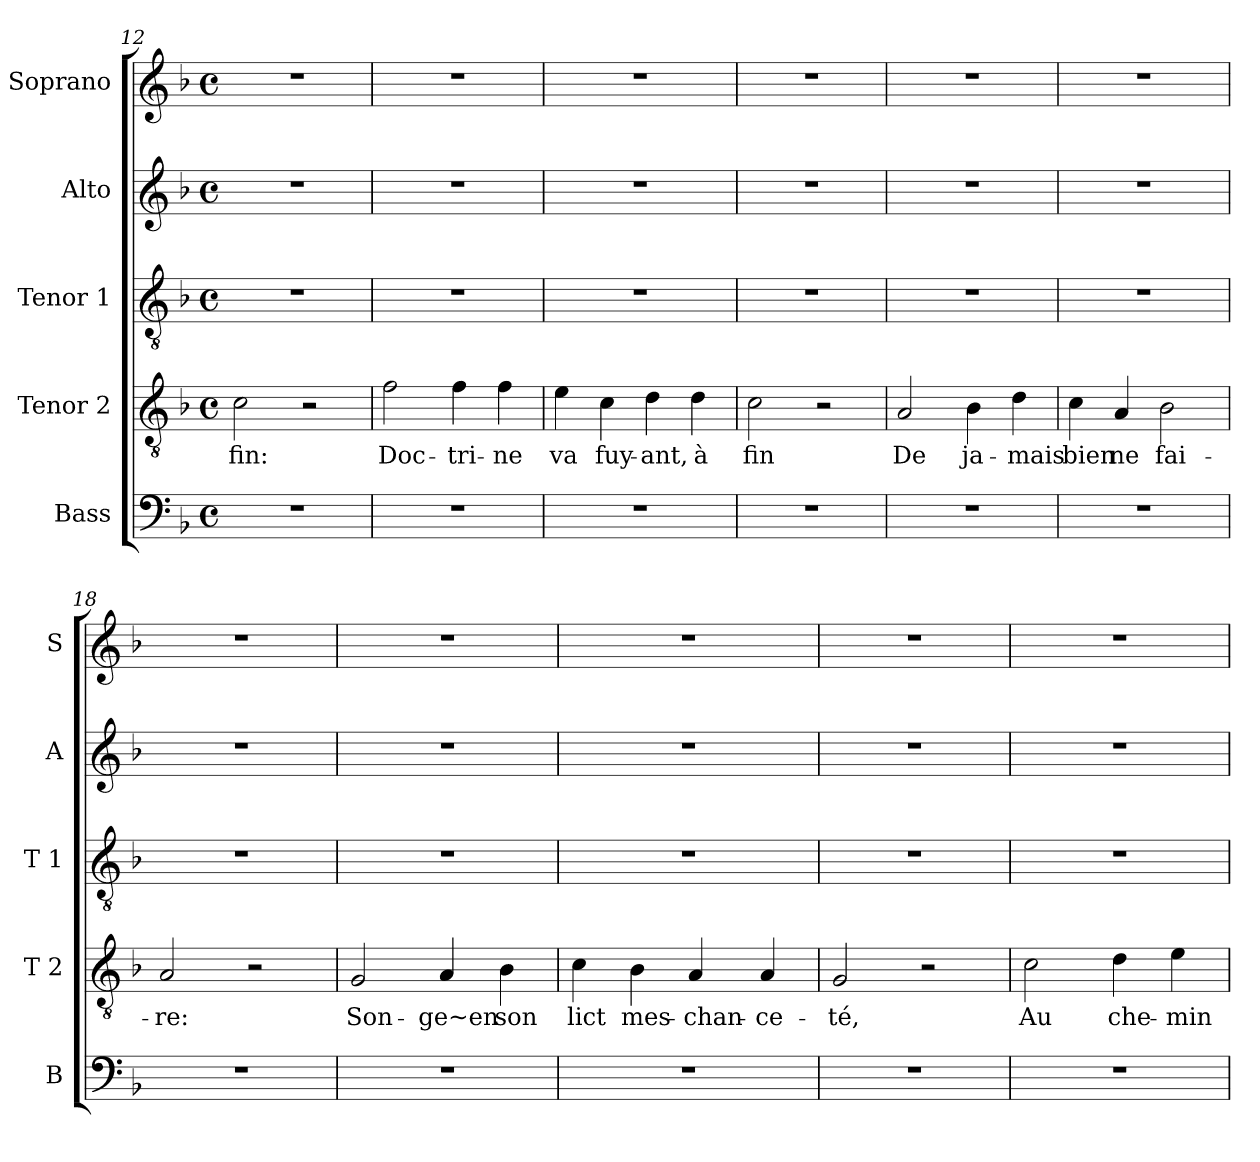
**kern	**kern	**text	**kern	**kern	**kern
*part5	*part4	*part4	*part3	*part2	*part1
*staff5	*staff4	*staff4	*staff3	*staff2	*staff1
*I"Bass	*I"Tenor 2	*	*I"Tenor 1	*I"Alto	*I"Soprano
*I'B	*I'T 2	*	*I'T 1	*I'A	*I'S
*clefF4	*clefGv2	*	*clefGv2	*clefG2	*clefG2
*k[b-]	*k[b-]	*	*k[b-]	*k[b-]	*k[b-]
*F:	*F:	*	*F:	*F:	*F:
*M4/4	*M4/4	*	*M4/4	*M4/4	*M4/4
*met(c)	*met(c)	*	*met(c)	*met(c)	*met(c)
=12	=12	=12	=12	=12	=12
!	!	!LO:LY:b	!	!	!
1r	2c\	fin:	1r	1r	1r
.	2r	.	.	.	.
=13	=13	=13	=13	=13	=13
!	!	!LO:LY:b	!	!	!
1r	2f\	Doc-	1r	1r	1r
!	!	!LO:LY:b	!	!	!
.	4f\	-tri-	.	.	.
!	!	!LO:LY:b	!	!	!
.	4f\	-ne	.	.	.
!!LO:LB:g=z
=14	=14	=14	=14	=14	=14
!	!	!LO:LY:b	!	!	!
1r	4e\	va	1r	1r	1r
!	!	!LO:LY:b	!	!	!
.	4c\	fuy-	.	.	.
!	!	!LO:LY:b	!	!	!
.	4d\	-ant,	.	.	.
!	!	!LO:LY:b	!	!	!
.	4d\	à	.	.	.
=15	=15	=15	=15	=15	=15
!	!	!LO:LY:b	!	!	!
1r	2c\	fin	1r	1r	1r
.	2r	.	.	.	.
=16	=16	=16	=16	=16	=16
!	!	!LO:LY:b	!	!	!
1r	2A/	De	1r	1r	1r
!	!	!LO:LY:b	!	!	!
.	4B-\	ja-	.	.	.
!	!	!LO:LY:b	!	!	!
.	4d\	-mais	.	.	.
=17	=17	=17	=17	=17	=17
!	!	!LO:LY:b	!	!	!
1r	4c\	bien	1r	1r	1r
!	!	!LO:LY:b	!	!	!
.	4A/	ne	.	.	.
!	!	!LO:LY:b	!	!	!
.	2B-\	fai-	.	.	.
=18	=18	=18	=18	=18	=18
!	!	!LO:LY:b	!	!	!
1r	2A/	-re:	1r	1r	1r
.	2r	.	.	.	.
=19	=19	=19	=19	=19	=19
!	!	!LO:LY:b	!	!	!
1r	2G/	Son-	1r	1r	1r
!	!	!LO:LY:b	!	!	!
.	4A/	-ge~en	.	.	.
!	!	!LO:LY:b	!	!	!
.	4B-\	son	.	.	.
=20	=20	=20	=20	=20	=20
!	!	!LO:LY:b	!	!	!
1r	4c\	lict	1r	1r	1r
!	!	!LO:LY:b	!	!	!
.	4B-\	mes-	.	.	.
!	!	!LO:LY:b	!	!	!
.	4A/	-chan-	.	.	.
!	!	!LO:LY:b	!	!	!
.	4A/	-ce-	.	.	.
!!LO:LB:g=z
=21	=21	=21	=21	=21	=21
!	!	!LO:LY:b	!	!	!
1r	2G/	-té,	1r	1r	1r
.	2r	.	.	.	.
=22	=22	=22	=22	=22	=22
!	!	!LO:LY:b	!	!	!
1r	2c\	Au	1r	1r	1r
!	!	!LO:LY:b	!	!	!
.	4d\	che-	.	.	.
!	!	!LO:LY:b	!	!	!
.	4e\	-min	.	.	.
=	=	=	=	=	=
*-	*-	*-	*-	*-	*-
